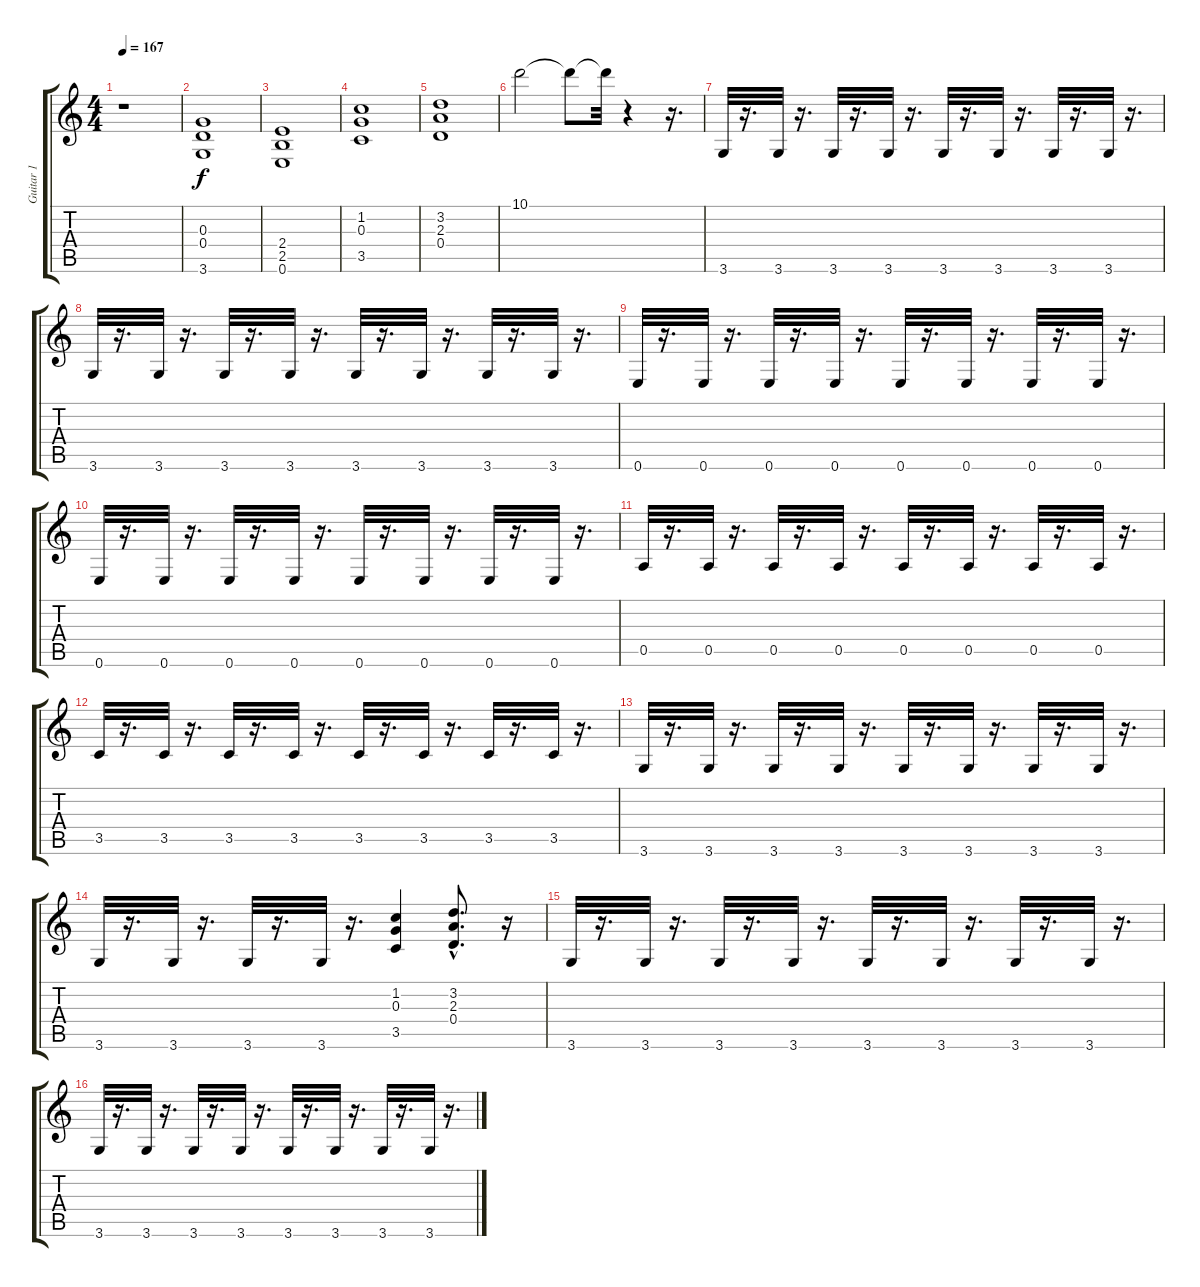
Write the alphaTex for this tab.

\track ("Guitar 1" "Guitar 1") {instrument distortionguitar}
\staff {score tabs}
\tuning (E4 B3 G3 D3 A2 E2) {hide}
\ts (4 4)
\tempo 167
\clef g2
\ks c
r.1{dy f instrument distortionguitar} |
(0.3 0.4 3.6).1 |
(2.4 2.5 0.6).1 |
(1.2 0.3 3.5).1 |
(3.2 2.3 0.4).1 |
10.1.2 10.1{t}.8 10.1{t}.32 r.4 r.16{d} |
3.6.32 r.16{d} 3.6.32 r.16{d} 3.6.32 r.16{d} 3.6.32 r.16{d} 3.6.32 r.16{d} 3.6.32 r.16{d} 3.6.32 r.16{d} 3.6.32 r.16{d} |
3.6.32 r.16{d} 3.6.32 r.16{d} 3.6.32 r.16{d} 3.6.32 r.16{d} 3.6.32 r.16{d} 3.6.32 r.16{d} 3.6.32 r.16{d} 3.6.32 r.16{d} |
0.6.32 r.16{d} 0.6.32 r.16{d} 0.6.32 r.16{d} 0.6.32 r.16{d} 0.6.32 r.16{d} 0.6.32 r.16{d} 0.6.32 r.16{d} 0.6.32 r.16{d} |
0.6.32 r.16{d} 0.6.32 r.16{d} 0.6.32 r.16{d} 0.6.32 r.16{d} 0.6.32 r.16{d} 0.6.32 r.16{d} 0.6.32 r.16{d} 0.6.32 r.16{d} |
0.5.32 r.16{d} 0.5.32 r.16{d} 0.5.32 r.16{d} 0.5.32 r.16{d} 0.5.32 r.16{d} 0.5.32 r.16{d} 0.5.32 r.16{d} 0.5.32 r.16{d} |
3.5.32 r.16{d} 3.5.32 r.16{d} 3.5.32 r.16{d} 3.5.32 r.16{d} 3.5.32 r.16{d} 3.5.32 r.16{d} 3.5.32 r.16{d} 3.5.32 r.16{d} |
3.6.32 r.16{d} 3.6.32 r.16{d} 3.6.32 r.16{d} 3.6.32 r.16{d} 3.6.32 r.16{d} 3.6.32 r.16{d} 3.6.32 r.16{d} 3.6.32 r.16{d} |
3.6.32 r.16{d} 3.6.32 r.16{d} 3.6.32 r.16{d} 3.6.32 r.16{d} (1.2 0.3 3.5).4 (3.2{hac} 2.3{hac} 0.4{hac}).8{d} r.16 |
3.6.32 r.16{d} 3.6.32 r.16{d} 3.6.32 r.16{d} 3.6.32 r.16{d} 3.6.32 r.16{d} 3.6.32 r.16{d} 3.6.32 r.16{d} 3.6.32 r.16{d} |
3.6.32 r.16{d} 3.6.32 r.16{d} 3.6.32 r.16{d} 3.6.32 r.16{d} 3.6.32 r.16{d} 3.6.32 r.16{d} 3.6.32 r.16{d} 3.6.32 r.16{d}
